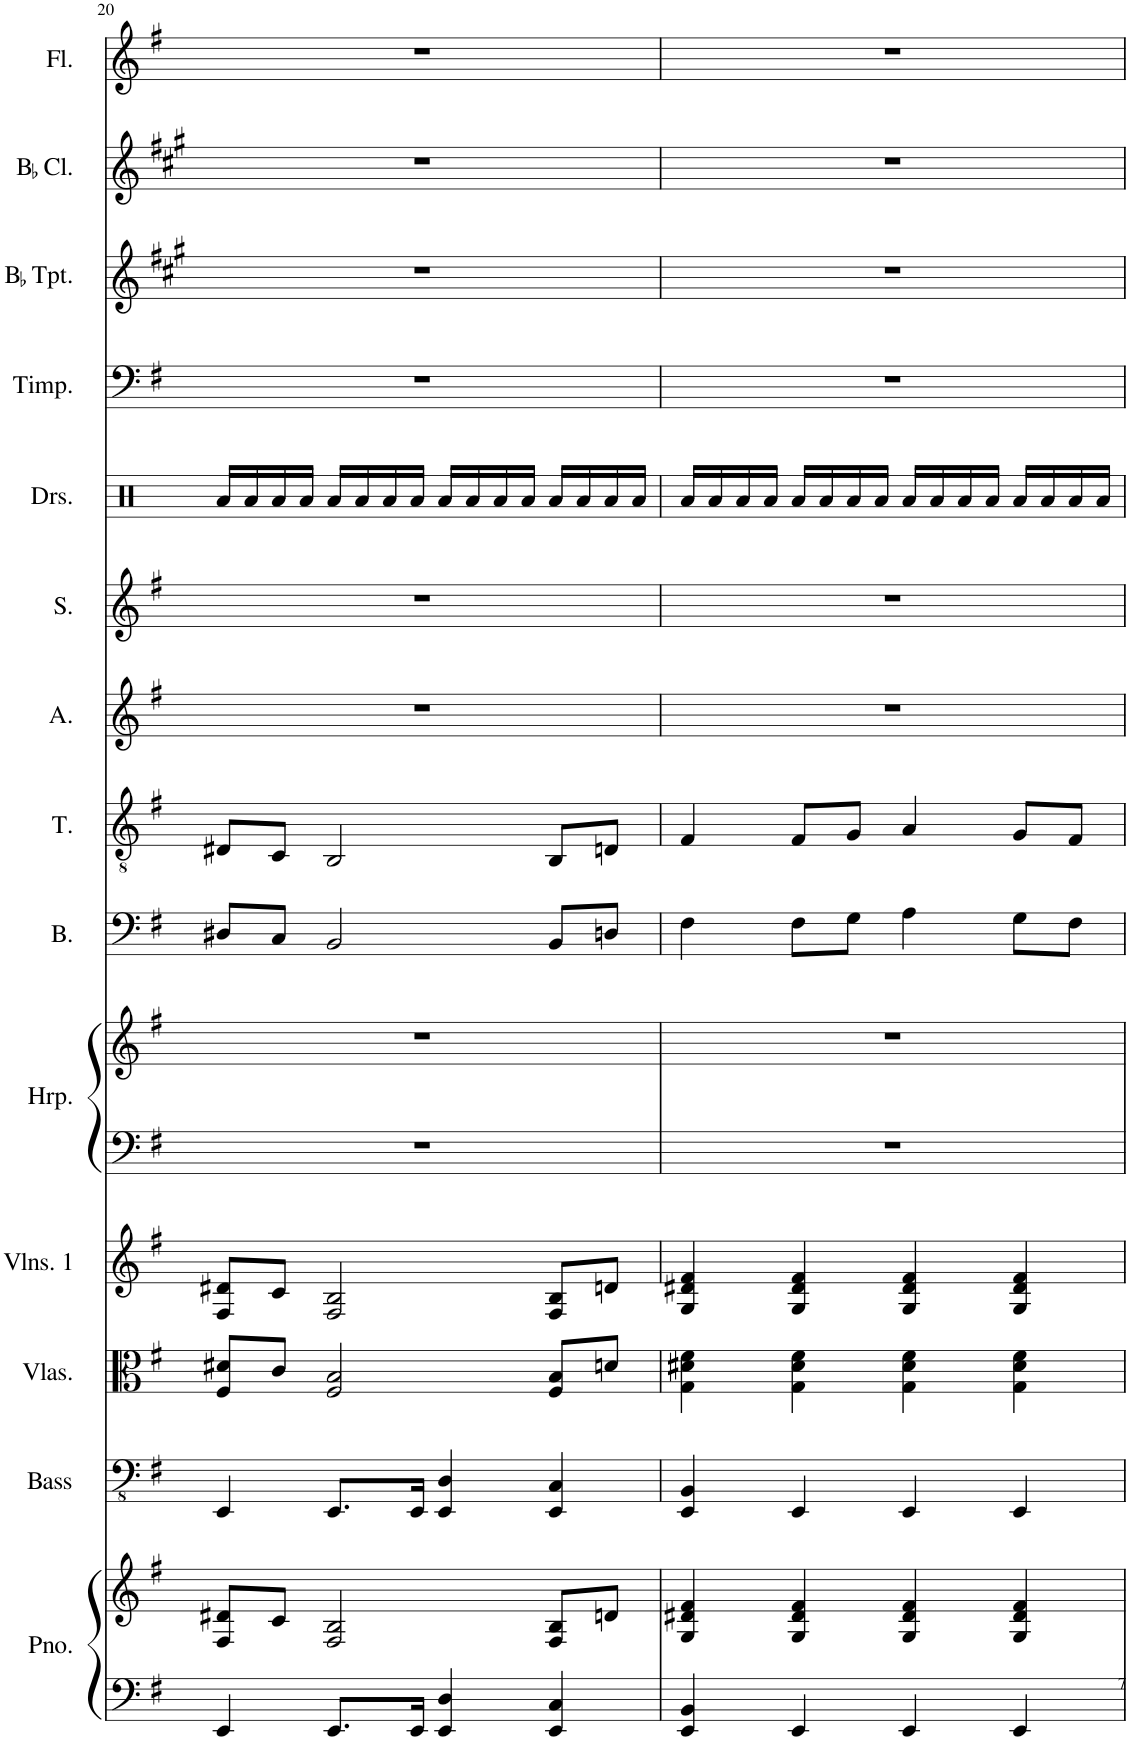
**kern	**kern	**kern	**kern	**kern	**kern	**kern	**kern	**kern	**kern	**kern	**kern	**kern	**kern	**kern	**kern
*part14	*part14	*part13	*part12	*part11	*part10	*part10	*part9	*part8	*part7	*part6	*part5	*part4	*part3	*part2	*part1
*staff16	*staff15	*staff14	*staff13	*staff12	*staff11	*staff10	*staff9	*staff8	*staff7	*staff6	*staff5	*staff4	*staff3	*staff2	*staff1
*I"Piano	*	*I"Acoustic Bass	*I"Violas	*I"Violins 1	*I"Harp	*	*I"Bass	*I"Tenor	*I"Alto	*I"Soprano	*I"Drumset	*I"Timpani	*I"BaccidentalFlat Trumpet	*I"BaccidentalFlat Clarinet	*I"Flute
*I'Pno.	*	*I'Bass	*I'Vlas.	*I'Vlns. 1	*I'Hrp.	*	*I'B.	*I'T.	*I'A.	*I'S.	*I'Drs.	*I'Timp.	*I'BaccidentalFlat Tpt.	*I'BaccidentalFlat Cl.	*I'Fl.
!!LO:PB:g=z
*clefF4	*clefG2	*clefFv4	*clefC3	*clefG2	*clefF4	*clefG2	*clefF4	*clefGv2	*clefG2	*clefG2	*clefX	*clefF4	*clefG2	*clefG2	*clefG2
*	*	*	*	*	*	*	*	*	*	*	*	*	*Trd1c2	*Trd1c2	*
*k[f#]	*k[f#]	*k[f#]	*k[f#]	*k[f#]	*k[f#]	*k[f#]	*k[f#]	*k[f#]	*k[f#]	*k[f#]	*k[]	*k[f#]	*k[f#c#g#]	*k[f#c#g#]	*k[f#]
*M4/4	*M4/4	*M4/4	*M4/4	*M4/4	*M4/4	*M4/4	*M4/4	*M4/4	*M4/4	*M4/4	*M4/4	*M4/4	*M4/4	*M4/4	*M4/4
=20	=20	=20	=20	=20	=20	=20	=20	=20	=20	=20	=20	=20	=20	=20	=20
4EE/	8F#/ 8d#X/L	4EEE/	8F#/ 8d#X/L	8F#/ 8d#X/L	1r	1r	8D#X/L	8D#X/L	1r	1r	16Ra/LL	1r	1r	1r	1r
.	.	.	.	.	.	.	.	.	.	.	16Ra/	.	.	.	.
.	8c/J	.	8c/J	8c/J	.	.	8C/J	8C/J	.	.	16Ra/	.	.	.	.
.	.	.	.	.	.	.	.	.	.	.	16Ra/JJ	.	.	.	.
8.EE/L	2F#/ 2B/	8.EEE/L	2F#/ 2B/	2F#/ 2B/	.	.	2BB/	2BB/	.	.	16Ra/LL	.	.	.	.
.	.	.	.	.	.	.	.	.	.	.	16Ra/	.	.	.	.
.	.	.	.	.	.	.	.	.	.	.	16Ra/	.	.	.	.
16EE/Jk	.	16EEE/Jk	.	.	.	.	.	.	.	.	16Ra/JJ	.	.	.	.
4EE/ 4D/	.	4EEE/ 4DD/	.	.	.	.	.	.	.	.	16Ra/LL	.	.	.	.
.	.	.	.	.	.	.	.	.	.	.	16Ra/	.	.	.	.
.	.	.	.	.	.	.	.	.	.	.	16Ra/	.	.	.	.
.	.	.	.	.	.	.	.	.	.	.	16Ra/JJ	.	.	.	.
4EE/ 4C/	8F#/ 8B/L	4EEE/ 4CC/	8F#/ 8B/L	8F#/ 8B/L	.	.	8BB/L	8BB/L	.	.	16Ra/LL	.	.	.	.
.	.	.	.	.	.	.	.	.	.	.	16Ra/	.	.	.	.
.	8dn/J	.	8dn/J	8dn/J	.	.	8Dn/J	8Dn/J	.	.	16Ra/	.	.	.	.
.	.	.	.	.	.	.	.	.	.	.	16Ra/JJ	.	.	.	.
=21	=21	=21	=21	=21	=21	=21	=21	=21	=21	=21	=21	=21	=21	=21	=21
4EE/ 4BB/	4G/ 4d#X/ 4f#/	4EEE/ 4BBB/	4G\ 4d#X\ 4f#\	4G/ 4d#X/ 4f#/	1r	1r	4F#\	4F#/	1r	1r	16Ra/LL	1r	1r	1r	1r
.	.	.	.	.	.	.	.	.	.	.	16Ra/	.	.	.	.
.	.	.	.	.	.	.	.	.	.	.	16Ra/	.	.	.	.
.	.	.	.	.	.	.	.	.	.	.	16Ra/JJ	.	.	.	.
4EE/	4G/ 4d#/ 4f#/	4EEE/	4G\ 4d#\ 4f#\	4G/ 4d#/ 4f#/	.	.	8F#\L	8F#/L	.	.	16Ra/LL	.	.	.	.
.	.	.	.	.	.	.	.	.	.	.	16Ra/	.	.	.	.
.	.	.	.	.	.	.	8G\J	8G/J	.	.	16Ra/	.	.	.	.
.	.	.	.	.	.	.	.	.	.	.	16Ra/JJ	.	.	.	.
4EE/	4G/ 4d#/ 4f#/	4EEE/	4G\ 4d#\ 4f#\	4G/ 4d#/ 4f#/	.	.	4A\	4A/	.	.	16Ra/LL	.	.	.	.
.	.	.	.	.	.	.	.	.	.	.	16Ra/	.	.	.	.
.	.	.	.	.	.	.	.	.	.	.	16Ra/	.	.	.	.
.	.	.	.	.	.	.	.	.	.	.	16Ra/JJ	.	.	.	.
4EE/	4G/ 4d#/ 4f#/	4EEE/	4G\ 4d#\ 4f#\	4G/ 4d#/ 4f#/	.	.	8G\L	8G/L	.	.	16Ra/LL	.	.	.	.
.	.	.	.	.	.	.	.	.	.	.	16Ra/	.	.	.	.
.	.	.	.	.	.	.	8F#\J	8F#/J	.	.	16Ra/	.	.	.	.
.	.	.	.	.	.	.	.	.	.	.	16Ra/JJ	.	.	.	.
=	=	=	=	=	=	=	=	=	=	=	=	=	=	=	=
*-	*-	*-	*-	*-	*-	*-	*-	*-	*-	*-	*-	*-	*-	*-	*-
